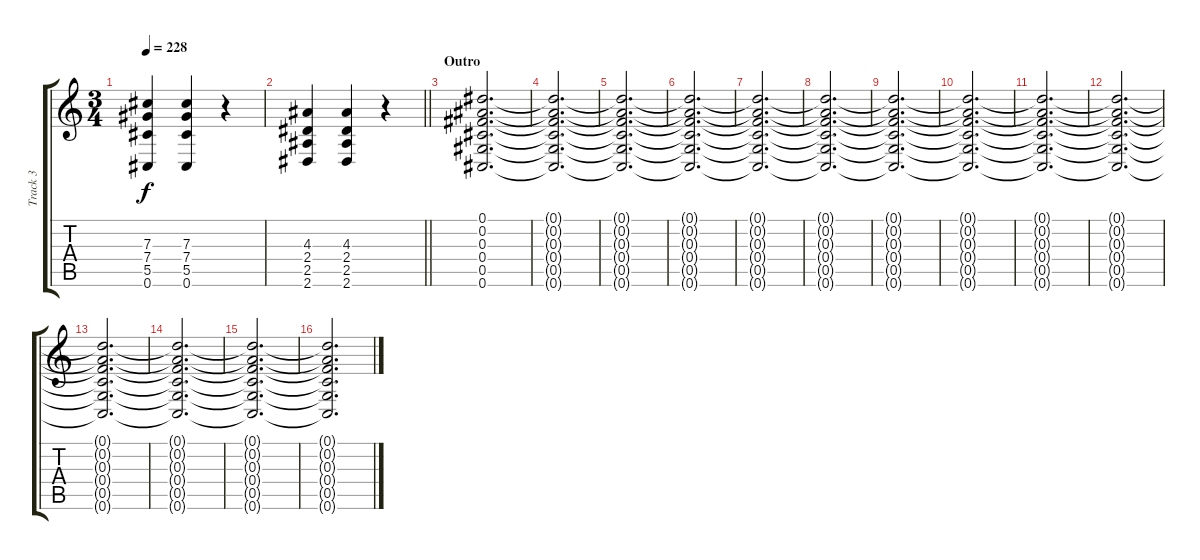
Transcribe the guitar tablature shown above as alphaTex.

\track ("Track 3" "Track 3") {instrument electricguitarjazz}
\staff {score tabs}
\tuning (Eb4 Bb3 Gb3 Db3 Ab2 Db2) {hide}
\ts (3 4)
\tempo 228
\clef g2
\ks c
(7.3 7.4 5.5 0.6).4{dy f} (7.3 7.4 5.5 0.6).4 r.4 |
\barLineRight lightlight
(4.3 2.4 2.5 2.6).4 (4.3 2.4 2.5 2.6).4 r.4 |
\section ("" "Outro")
(0.1 0.2 0.3 0.4 0.5 0.6).2{d} |
(0.1{t} 0.2{t} 0.3{t} 0.4{t} 0.5{t} 0.6{t}).2{d} |
(0.1{t} 0.2{t} 0.3{t} 0.4{t} 0.5{t} 0.6{t}).2{d} |
(0.1{t} 0.2{t} 0.3{t} 0.4{t} 0.5{t} 0.6{t}).2{d} |
(0.1{t} 0.2{t} 0.3{t} 0.4{t} 0.5{t} 0.6{t}).2{d} |
(0.1{t} 0.2{t} 0.3{t} 0.4{t} 0.5{t} 0.6{t}).2{d} |
(0.1{t} 0.2{t} 0.3{t} 0.4{t} 0.5{t} 0.6{t}).2{d} |
(0.1{t} 0.2{t} 0.3{t} 0.4{t} 0.5{t} 0.6{t}).2{d} |
(0.1{t} 0.2{t} 0.3{t} 0.4{t} 0.5{t} 0.6{t}).2{d} |
(0.1{t} 0.2{t} 0.3{t} 0.4{t} 0.5{t} 0.6{t}).2{d} |
(0.1{t} 0.2{t} 0.3{t} 0.4{t} 0.5{t} 0.6{t}).2{d} |
(0.1{t} 0.2{t} 0.3{t} 0.4{t} 0.5{t} 0.6{t}).2{d} |
(0.1{t} 0.2{t} 0.3{t} 0.4{t} 0.5{t} 0.6{t}).2{d} |
(0.1{t} 0.2{t} 0.3{t} 0.4{t} 0.5{t} 0.6{t}).2{d}
